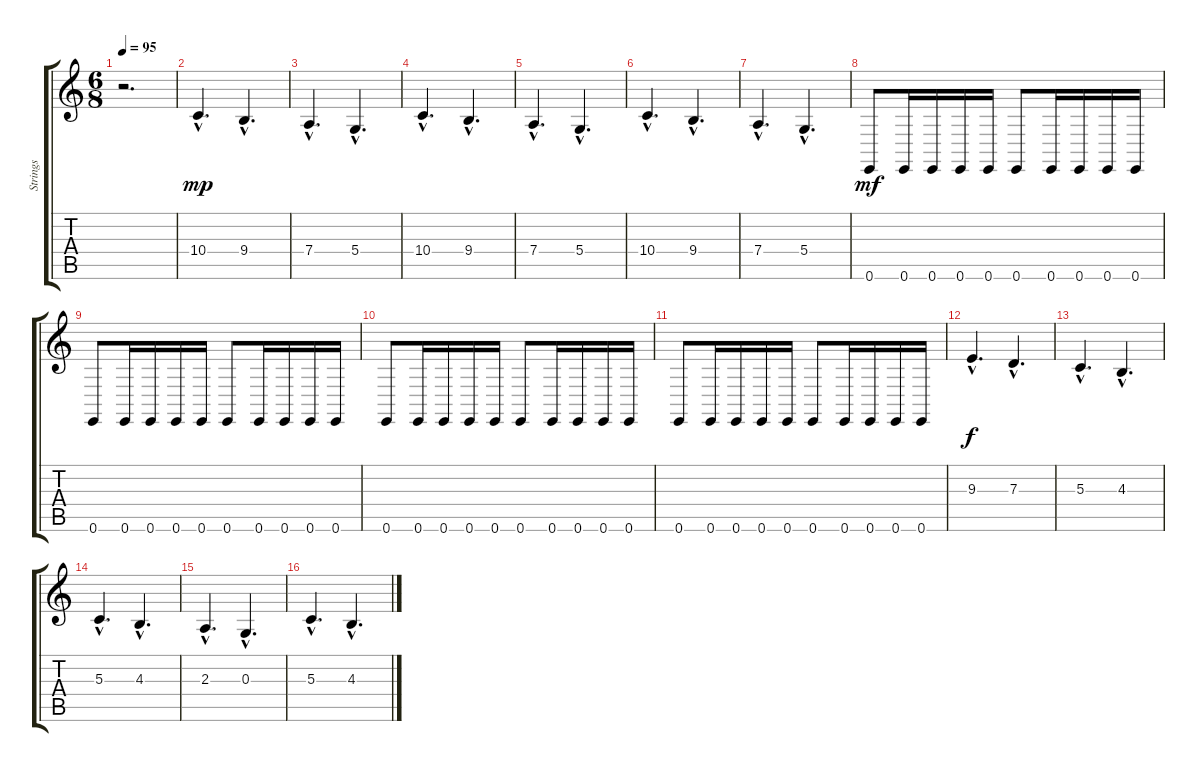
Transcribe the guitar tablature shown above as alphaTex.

\track ("Strings" "Strings") {instrument stringensemble1}
\staff {score tabs}
\tuning (E4 B3 G3 D3 A2 E2) {hide}
\ts (6 8)
\tempo 95
\clef g2
\ks c
r.2{d dy f} |
10.4{hac}.4{d dy mp} 9.4{hac}.4{d} |
7.4{hac}.4{d} 5.4{hac}.4{d} |
10.4{hac}.4{d} 9.4{hac}.4{d} |
7.4{hac}.4{d} 5.4{hac}.4{d} |
10.4{hac}.4{d} 9.4{hac}.4{d} |
7.4{hac}.4{d} 5.4{hac}.4{d} |
0.6.8{dy mf} 0.6.16 0.6.16 0.6.16 0.6.16 0.6.8 0.6.16 0.6.16 0.6.16 0.6.16 |
0.6.8 0.6.16 0.6.16 0.6.16 0.6.16 0.6.8 0.6.16 0.6.16 0.6.16 0.6.16 |
0.6.8 0.6.16 0.6.16 0.6.16 0.6.16 0.6.8 0.6.16 0.6.16 0.6.16 0.6.16 |
0.6.8 0.6.16 0.6.16 0.6.16 0.6.16 0.6.8 0.6.16 0.6.16 0.6.16 0.6.16 |
9.3{hac}.4{d dy f} 7.3{hac}.4{d} |
5.3{hac}.4{d} 4.3{hac}.4{d} |
5.3{hac}.4{d} 4.3{hac}.4{d} |
2.3{hac}.4{d} 0.3{hac}.4{d} |
5.3{hac}.4{d} 4.3{hac}.4{d}
